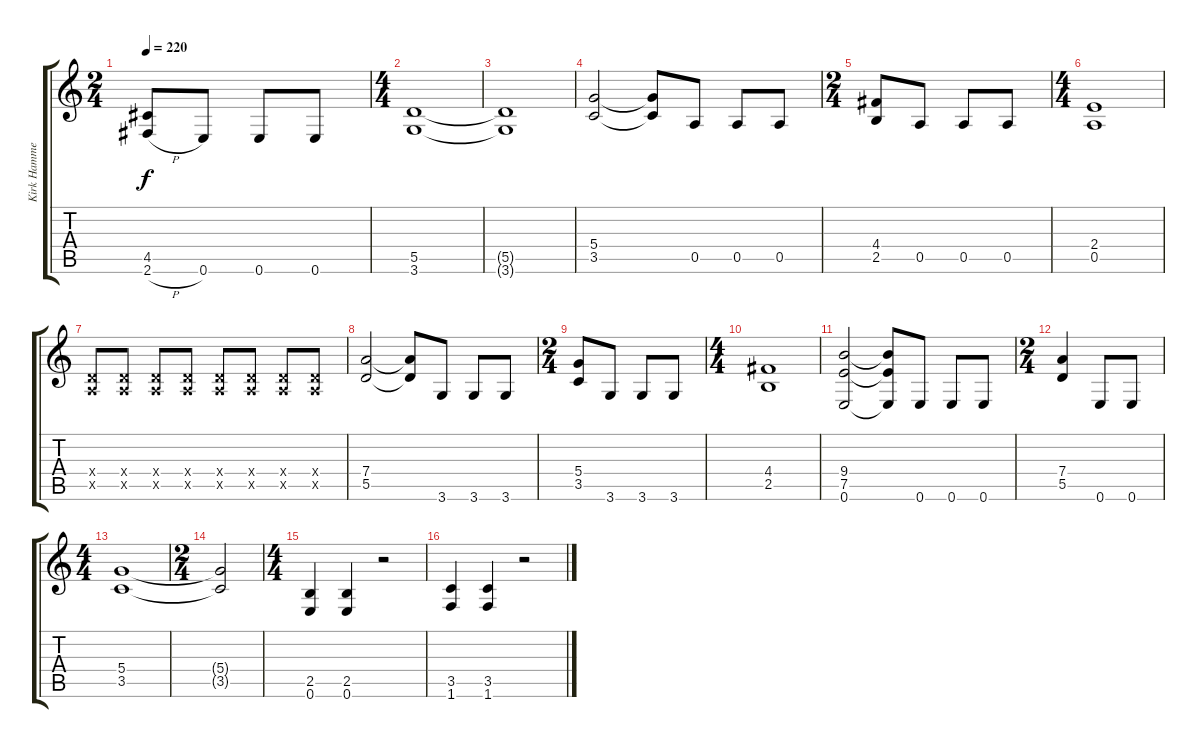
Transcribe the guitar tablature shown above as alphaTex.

\track ("Kirk Hammett Distortion" "Kirk Hamme") {instrument distortionguitar}
\staff {score tabs}
\tuning (E4 B3 G3 D3 A2 E2) {hide}
\ts (2 4)
\tempo 220
\clef g2
\ks c
(4.5 2.6{h}).8{dy f} 0.6.8 0.6.8 0.6.8 |
\ts (4 4)
(5.5 3.6).1 |
(5.5{t} 3.6{t}).1 |
(5.4 3.5).2 (5.4{t} 3.5{t}).8 0.5.8 0.5.8 0.5.8 |
\ts (2 4)
(4.4 2.5).8 0.5.8 0.5.8 0.5.8 |
\ts (4 4)
(2.4 0.5).1 |
(0.4{x} 0.5{x}).8 (0.4{x} 0.5{x}).8 (0.4{x} 0.5{x}).8 (0.4{x} 0.5{x}).8 (0.4{x} 0.5{x}).8 (0.4{x} 0.5{x}).8 (0.4{x} 0.5{x}).8 (0.4{x} 0.5{x}).8 |
(7.4 5.5).2 (7.4{t} 5.5{t}).8 3.6.8 3.6.8 3.6.8 |
\ts (2 4)
(5.4 3.5).8 3.6.8 3.6.8 3.6.8 |
\ts (4 4)
(4.4 2.5).1 |
(9.4 7.5 0.6).2 (9.4{t} 7.5{t} 0.6{t}).8 0.6.8 0.6.8 0.6.8 |
\ts (2 4)
(7.4 5.5).4 0.6.8 0.6.8 |
\ts (4 4)
(5.4 3.5).1 |
\ts (2 4)
(5.4{t} 3.5{t}).2 |
\ts (4 4)
(2.5 0.6).4 (2.5 0.6).4 r.2 |
(3.5 1.6).4 (3.5 1.6).4 r.2
